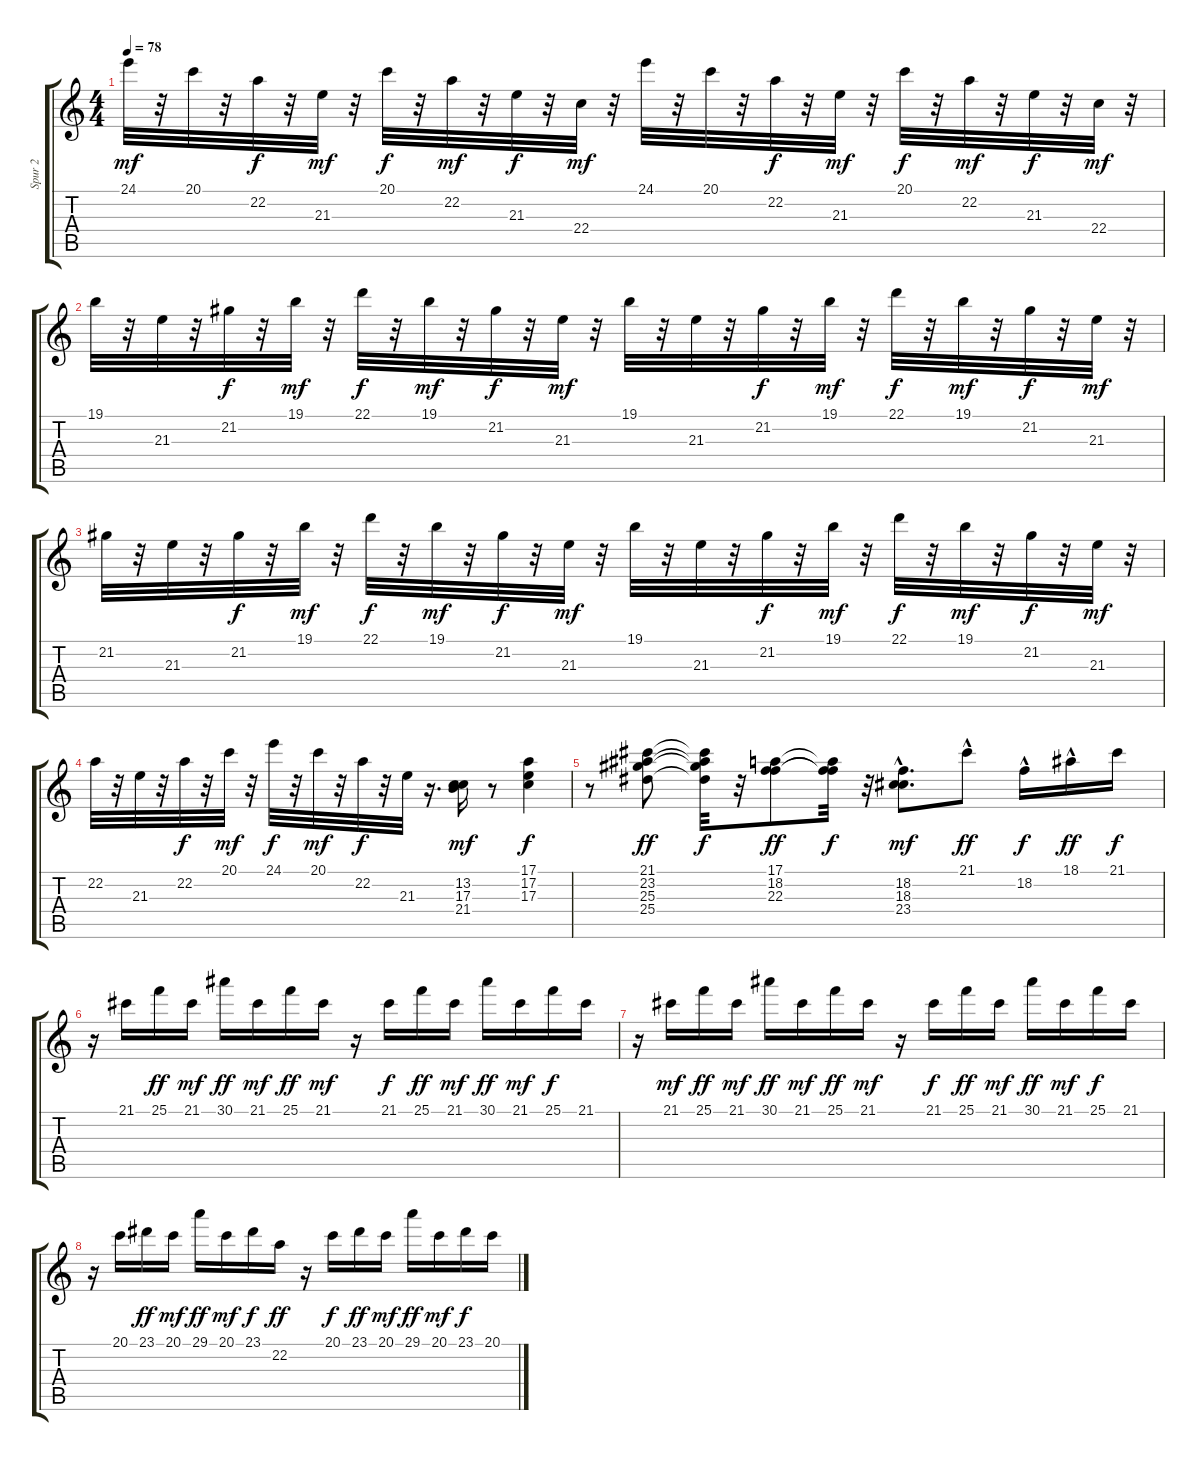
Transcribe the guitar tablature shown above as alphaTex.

\track ("Spur 2" "Spur 2") {instrument electricpiano1}
\staff {score tabs}
\tuning (E4 B3 G3 D3 A2 E2) {hide}
\ts (4 4)
\tempo 78
\clef g2
\ks c
24.1.32{dy mf} r.32 20.1.32 r.32 22.2.32{dy f} r.32 21.3.32{dy mf} r.32 20.1.32{dy f} r.32 22.2.32{dy mf} r.32 21.3.32{dy f} r.32 22.4.32{dy mf} r.32 24.1.32 r.32 20.1.32 r.32 22.2.32{dy f} r.32 21.3.32{dy mf} r.32 20.1.32{dy f} r.32 22.2.32{dy mf} r.32 21.3.32{dy f} r.32 22.4.32{dy mf} r.32 |
19.1.32 r.32 21.3.32 r.32 21.2.32{dy f} r.32 19.1.32{dy mf} r.32 22.1.32{dy f} r.32 19.1.32{dy mf} r.32 21.2.32{dy f} r.32 21.3.32{dy mf} r.32 19.1.32 r.32 21.3.32 r.32 21.2.32{dy f} r.32 19.1.32{dy mf} r.32 22.1.32{dy f} r.32 19.1.32{dy mf} r.32 21.2.32{dy f} r.32 21.3.32{dy mf} r.32 |
21.2.32 r.32 21.3.32 r.32 21.2.32{dy f} r.32 19.1.32{dy mf} r.32 22.1.32{dy f} r.32 19.1.32{dy mf} r.32 21.2.32{dy f} r.32 21.3.32{dy mf} r.32 19.1.32 r.32 21.3.32 r.32 21.2.32{dy f} r.32 19.1.32{dy mf} r.32 22.1.32{dy f} r.32 19.1.32{dy mf} r.32 21.2.32{dy f} r.32 21.3.32{dy mf} r.32 |
22.2.32 r.32 21.3.32 r.32 22.2.32{dy f} r.32 20.1.32{dy mf} r.32 24.1.32{dy f} r.32 20.1.32{dy mf} r.32 22.2.32{dy f} r.32 21.3.32 r.16{d} (13.2 17.3 21.4).16{dy mf} r.8 (17.1 17.2 17.3).4{dy f} |
r.8 (21.1 23.2 25.3 25.4).8{dy ff volume 11} (21.1{t} 23.2{t} 25.3{t} 25.4{t}).32{dy f} r.32 (17.1 18.2 22.3).8{dy ff} (17.1{t} 18.2{t} 22.3{t}).32{dy f} r.32 (18.2{hac} 18.3{hac} 23.4{hac}).8{d dy mf} 21.1{hac}.8{dy ff} 18.2{hac}.16{dy f} 18.1{hac}.16{dy ff} 21.1.16{dy f} |
r.16 21.1.16 25.1.16{dy ff} 21.1.16{dy mf} 30.1.16{dy ff} 21.1.16{dy mf} 25.1.16{dy ff} 21.1.16{dy mf} r.16 21.1.16{dy f} 25.1.16{dy ff} 21.1.16{dy mf} 30.1.16{dy ff} 21.1.16{dy mf} 25.1.16{dy f} 21.1.16 |
r.16 21.1.16{dy mf} 25.1.16{dy ff} 21.1.16{dy mf} 30.1.16{dy ff} 21.1.16{dy mf} 25.1.16{dy ff} 21.1.16{dy mf} r.16 21.1.16{dy f} 25.1.16{dy ff} 21.1.16{dy mf} 30.1.16{dy ff} 21.1.16{dy mf} 25.1.16{dy f} 21.1.16 |
r.16 20.1.16 23.1.16{dy ff} 20.1.16{dy mf} 29.1.16{dy ff} 20.1.16{dy mf} 23.1.16{dy f} 22.2.16{dy ff} r.16 20.1.16{dy f} 23.1.16{dy ff} 20.1.16{dy mf} 29.1.16{dy ff} 20.1.16{dy mf} 23.1.16{dy f} 20.1.16
